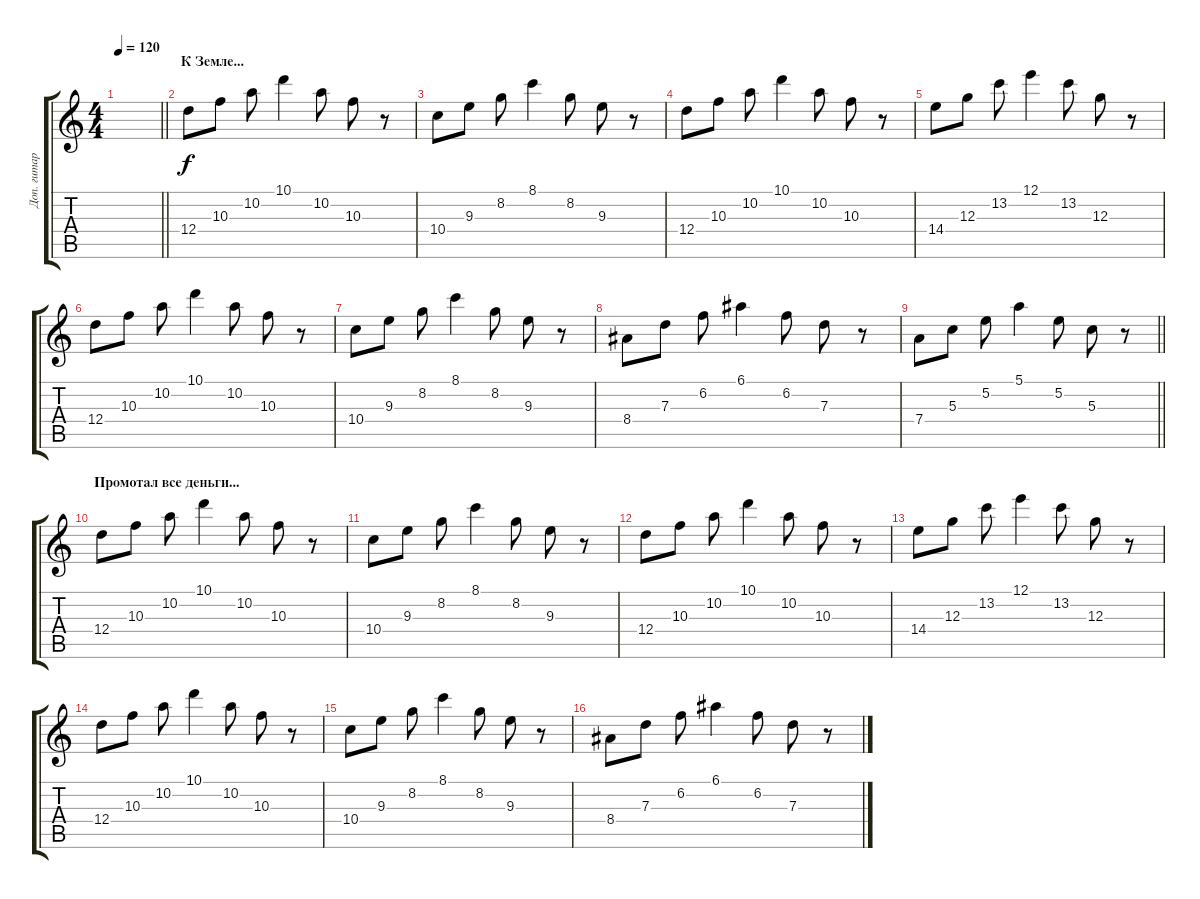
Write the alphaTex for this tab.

\track ("Доп. гитара" "Доп. гитар") {instrument electricguitarclean}
\staff {score tabs}
\tuning (E4 B3 G3 D3 A2 E2) {hide}
\ts (4 4)
\tempo 120
\clef g2
\barLineRight lightlight
\ks c
|
\section ("" "К Земле...")
12.4.8 10.3.8 10.2.8 10.1.4 10.2.8 10.3.8 r.8 |
10.4.8 9.3.8 8.2.8 8.1.4 8.2.8 9.3.8 r.8 |
12.4.8 10.3.8 10.2.8 10.1.4 10.2.8 10.3.8 r.8 |
14.4.8 12.3.8 13.2.8 12.1.4 13.2.8 12.3.8 r.8 |
12.4.8 10.3.8 10.2.8 10.1.4 10.2.8 10.3.8 r.8 |
10.4.8 9.3.8 8.2.8 8.1.4 8.2.8 9.3.8 r.8 |
8.4.8 7.3.8 6.2.8 6.1.4 6.2.8 7.3.8 r.8 |
\barLineRight lightlight
7.4.8 5.3.8 5.2.8 5.1.4 5.2.8 5.3.8 r.8 |
\section ("" "Промотал все деньги...")
12.4.8 10.3.8 10.2.8 10.1.4 10.2.8 10.3.8 r.8 |
10.4.8 9.3.8 8.2.8 8.1.4 8.2.8 9.3.8 r.8 |
12.4.8 10.3.8 10.2.8 10.1.4 10.2.8 10.3.8 r.8 |
14.4.8 12.3.8 13.2.8 12.1.4 13.2.8 12.3.8 r.8 |
12.4.8 10.3.8 10.2.8 10.1.4 10.2.8 10.3.8 r.8 |
10.4.8 9.3.8 8.2.8 8.1.4 8.2.8 9.3.8 r.8 |
8.4.8 7.3.8 6.2.8 6.1.4 6.2.8 7.3.8 r.8
